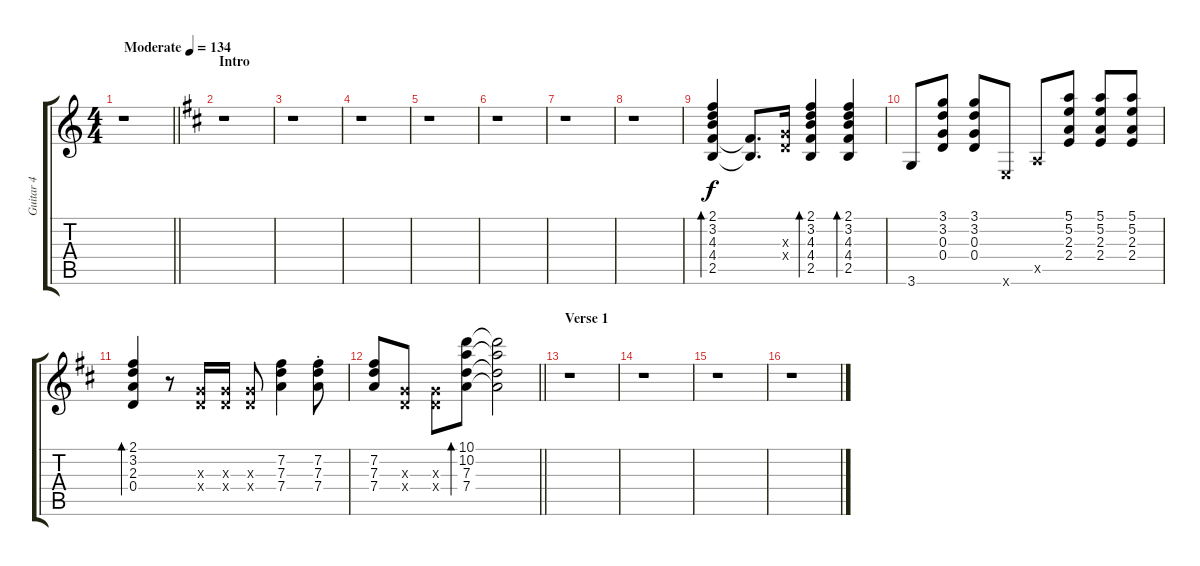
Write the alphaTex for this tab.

\track ("Guitar 4" "Guitar 4") {instrument electricguitarclean}
\staff {score tabs}
\tuning (E4 B3 G3 D3 A2 E2) {hide}
\ts (4 4)
\tempo (134 "Moderate")
\clef g2
\barLineRight lightlight
\ks c
r.1{dy f instrument electricguitarclean} |
\section ("" "Intro")
\ks d
r.1 |
r.1 |
r.1 |
r.1 |
r.1 |
r.1 |
r.1 |
(2.1 3.2 4.3 4.4 2.5).4{bd 60} (4.4{t} 2.5{t}).8{d} (0.3{x} 0.4{x}).16 (2.1 3.2 4.3 4.4 2.5).4{bd 60} (2.1 3.2 4.3 4.4 2.5).4{bd 60} |
3.6.8 (3.1 3.2 0.3 0.4).8 (3.1 3.2 0.3 0.4).8 0.6{x}.8 0.5{x}.8 (5.1 5.2 2.3 2.4).8 (5.1 5.2 2.3 2.4).8{beam Up} (5.1 5.2 2.3 2.4).8{beam Up} |
(2.1 3.2 2.3 0.4).4{bd 60} r.8 (0.3{x} 0.4{x}).16 (0.3{x} 0.4{x}).16 (0.3{x} 0.4{x}).8 (7.2 7.3 7.4).4 (7.2 7.3 7.4{st}).8 |
\barLineRight lightlight
(7.2 7.3 7.4).8 (0.3{x} 0.4{x}).8 (0.3{x} 0.4{x}).8 (10.1 10.2 7.3 7.4).8{bd 240} (10.1{t} 10.2{t} 7.3{t} 7.4{t}).2 |
\section ("" "Verse 1")
r.1 |
r.1 |
r.1 |
r.1
